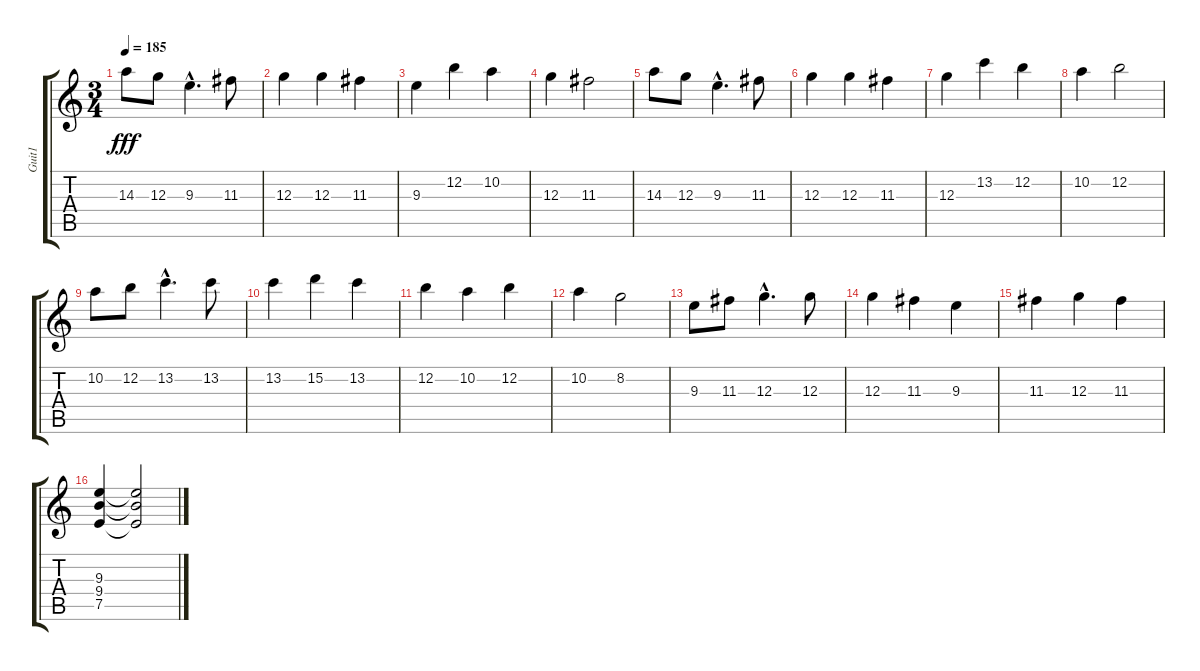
\track ("Guit1" "Guit1") {instrument acousticguitarsteel}
\staff {score tabs}
\tuning (E4 B3 G3 D3 A2 E2) {hide}
\ts (3 4)
\tempo 185
\clef g2
\ks c
14.3.8{dy fff volume 11 instrument overdrivenguitar} 12.3.8 9.3{hac}.4{d} 11.3.8 |
12.3.4 12.3.4 11.3.4 |
9.3.4 12.2.4 10.2.4 |
12.3.4 11.3.2 |
14.3.8 12.3.8 9.3{hac}.4{d} 11.3.8 |
12.3.4 12.3.4 11.3.4 |
12.3.4 13.2.4 12.2.4 |
10.2.4 12.2.2 |
10.2.8 12.2.8 13.2{hac}.4{d} 13.2.8 |
13.2.4 15.2.4 13.2.4 |
12.2.4 10.2.4 12.2.4 |
10.2.4 8.2.2 |
9.3.8 11.3.8 12.3{hac}.4{d} 12.3.8 |
12.3.4 11.3.4 9.3.4 |
11.3.4 12.3.4 11.3.4 |
(9.3 9.4 7.5).4 (9.3{t} 9.4{t} 7.5{t}).2
